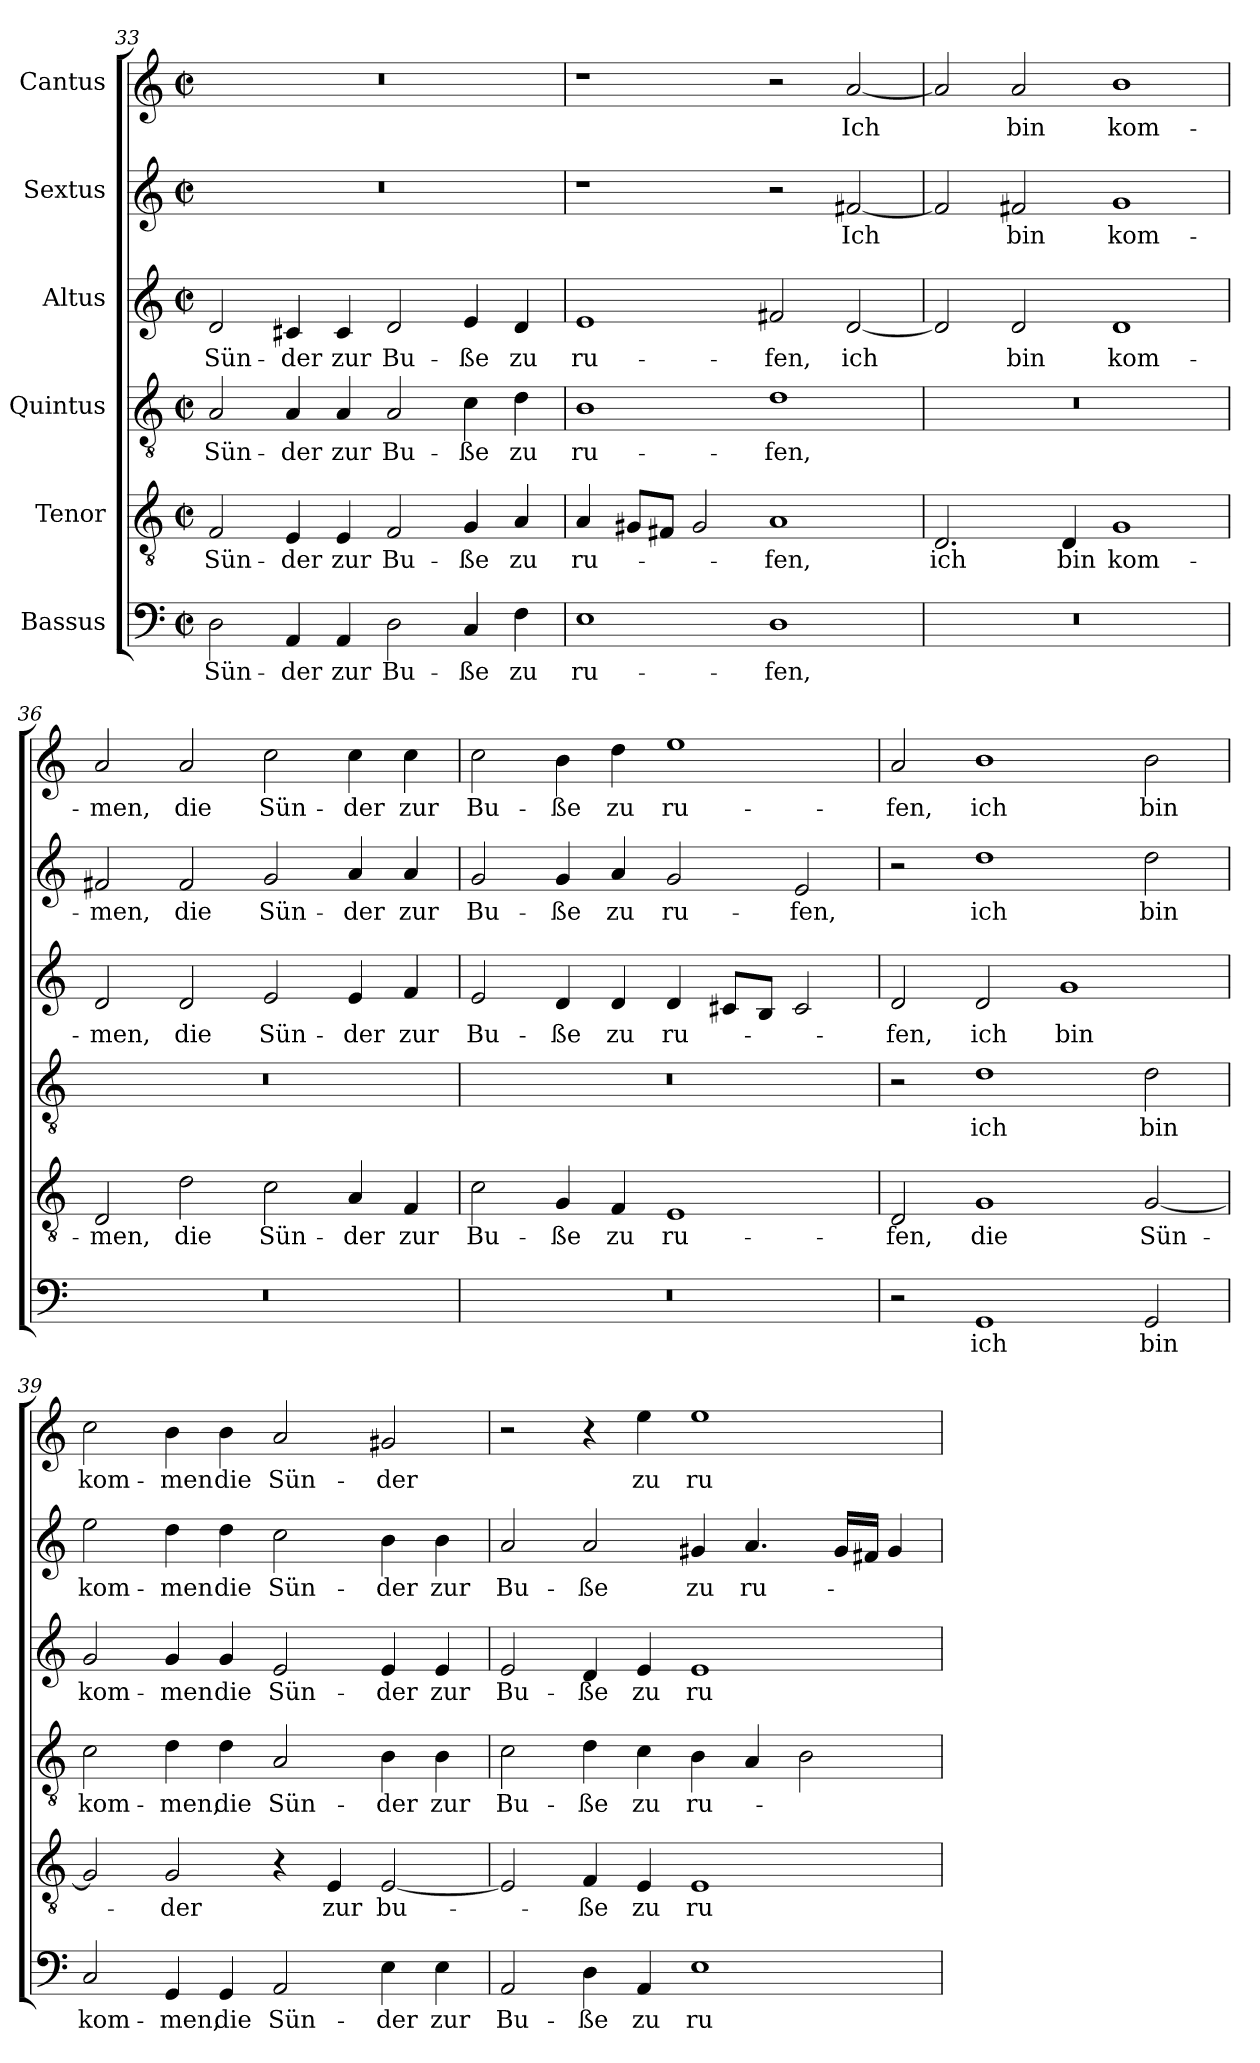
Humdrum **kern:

**kern	**text	**kern	**text	**kern	**text	**kern	**text	**kern	**text	**kern	**text
*part6	*part6	*part5	*part5	*part4	*part4	*part3	*part3	*part2	*part2	*part1	*part1
*staff6	*staff6	*staff5	*staff5	*staff4	*staff4	*staff3	*staff3	*staff2	*staff2	*staff1	*staff1
*I"Bassus	*	*I"Tenor	*	*I"Quintus	*	*I"Altus	*	*I"Sextus	*	*I"Cantus	*
*clefF4	*	*clefGv2	*	*clefGv2	*	*clefG2	*	*clefG2	*	*clefG2	*
*k[]	*	*k[]	*	*k[]	*	*k[]	*	*k[]	*	*k[]	*
*M4/2	*	*M4/2	*	*M4/2	*	*M4/2	*	*M4/2	*	*M4/2	*
*met(c|)	*	*met(c|)	*	*met(c|)	*	*met(c|)	*	*met(c|)	*	*met(c|)	*
=33	=33	=33	=33	=33	=33	=33	=33	=33	=33	=33	=33
!	!LO:LY:b	!	!LO:LY:b	!	!LO:LY:b	!	!LO:LY:b	!	!	!	!
2D\	Sün-	2F/	Sün-	2A/	Sün-	2d/	Sün-	0r	.	0r	.
!	!LO:LY:b	!	!LO:LY:b	!	!LO:LY:b	!	!LO:LY:b	!	!	!	!
4AA/	-der	4E/	-der	4A/	-der	4c#X/	-der	.	.	.	.
!	!LO:LY:b	!	!LO:LY:b	!	!LO:LY:b	!	!LO:LY:b	!	!	!	!
4AA/	zur	4E/	zur	4A/	zur	4c#/	zur	.	.	.	.
!	!LO:LY:b	!	!LO:LY:b	!	!LO:LY:b	!	!LO:LY:b	!	!	!	!
2D\	Bu-	2F/	Bu-	2A/	Bu-	2d/	Bu-	.	.	.	.
!	!LO:LY:b	!	!LO:LY:b	!	!LO:LY:b	!	!LO:LY:b	!	!	!	!
4C/	-ße	4G/	-ße	4c\	-ße	4e/	-ße	.	.	.	.
!	!LO:LY:b	!	!LO:LY:b	!	!LO:LY:b	!	!LO:LY:b	!	!	!	!
4F\	zu	4A/	zu	4d\	zu	4d/	zu	.	.	.	.
!!LO:PB:g=z
=34	=34	=34	=34	=34	=34	=34	=34	=34	=34	=34	=34
!	!LO:LY:b	!	!LO:LY:b	!	!LO:LY:b	!	!LO:LY:b	!	!	!	!
1E	ru-	4A/	ru-	1B	ru-	1e	ru-	1r	.	1r	.
.	.	8G#X/L	.	.	.	.	.	.	.	.	.
.	.	8F#X/J	.	.	.	.	.	.	.	.	.
.	.	2G#/	.	.	.	.	.	.	.	.	.
!	!LO:LY:b	!	!LO:LY:b	!	!LO:LY:b	!	!LO:LY:b	!	!	!	!
1D	-fen,	1A	-fen,	1d	-fen,	2f#X/	-fen,	2r	.	2r	.
!	!	!	!	!	!	!	!LO:LY:b	!	!LO:LY:b	!	!LO:LY:b
.	.	.	.	.	.	[2d/	ich	[2f#X/	Ich	[2a/	Ich
=35	=35	=35	=35	=35	=35	=35	=35	=35	=35	=35	=35
!	!	!	!LO:LY:b	!	!	!	!	!	!	!	!
0r	.	2.D/	ich	0r	.	2d/]	.	2f#/]	.	2a/]	.
!	!	!	!	!	!	!	!LO:LY:b	!	!LO:LY:b	!	!LO:LY:b
.	.	.	.	.	.	2d/	bin	2f#X/	bin	2a/	bin
!	!	!	!LO:LY:b	!	!	!	!	!	!	!	!
.	.	4D/	bin	.	.	.	.	.	.	.	.
!	!	!	!LO:LY:b	!	!	!	!LO:LY:b	!	!LO:LY:b	!	!LO:LY:b
.	.	1G	kom-	.	.	1d	kom-	1g	kom-	1b	kom-
=36	=36	=36	=36	=36	=36	=36	=36	=36	=36	=36	=36
!	!	!	!LO:LY:b	!	!	!	!LO:LY:b	!	!LO:LY:b	!	!LO:LY:b
0r	.	2D/	-men,	0r	.	2d/	-men,	2f#X/	-men,	2a/	-men,
!	!	!	!LO:LY:b	!	!	!	!LO:LY:b	!	!LO:LY:b	!	!LO:LY:b
.	.	2d\	die	.	.	2d/	die	2f#/	die	2a/	die
!	!	!	!LO:LY:b	!	!	!	!LO:LY:b	!	!LO:LY:b	!	!LO:LY:b
.	.	2c\	Sün-	.	.	2e/	Sün-	2g/	Sün-	2cc\	Sün-
!	!	!	!LO:LY:b	!	!	!	!LO:LY:b	!	!LO:LY:b	!	!LO:LY:b
.	.	4A/	-der	.	.	4e/	-der	4a/	-der	4cc\	-der
!	!	!	!LO:LY:b	!	!	!	!LO:LY:b	!	!LO:LY:b	!	!LO:LY:b
.	.	4F/	zur	.	.	4f/	zur	4a/	zur	4cc\	zur
!!LO:LB:g=z
=37	=37	=37	=37	=37	=37	=37	=37	=37	=37	=37	=37
!	!	!	!LO:LY:b	!	!	!	!LO:LY:b	!	!LO:LY:b	!	!LO:LY:b
0r	.	2c\	Bu-	0r	.	2e/	Bu-	2g/	Bu-	2cc\	Bu-
!	!	!	!LO:LY:b	!	!	!	!LO:LY:b	!	!LO:LY:b	!	!LO:LY:b
.	.	4G/	-ße	.	.	4d/	-ße	4g/	-ße	4b\	-ße
!	!	!	!LO:LY:b	!	!	!	!LO:LY:b	!	!LO:LY:b	!	!LO:LY:b
.	.	4F/	zu	.	.	4d/	zu	4a/	zu	4dd\	zu
!	!	!	!LO:LY:b	!	!	!	!LO:LY:b	!	!LO:LY:b	!	!LO:LY:b
.	.	1E	ru-	.	.	4d/	ru-	2g/	ru-	1ee	ru-
.	.	.	.	.	.	8c#X/L	.	.	.	.	.
.	.	.	.	.	.	8B/J	.	.	.	.	.
!	!	!	!	!	!	!	!	!	!LO:LY:b	!	!
.	.	.	.	.	.	2c#/	.	2e/	-fen,	.	.
=38	=38	=38	=38	=38	=38	=38	=38	=38	=38	=38	=38
!	!	!	!LO:LY:b	!	!	!	!LO:LY:b	!	!	!	!LO:LY:b
2r	.	2D/	-fen,	2r	.	2d/	-fen,	2r	.	2a/	-fen,
!	!LO:LY:b	!	!LO:LY:b	!	!LO:LY:b	!	!LO:LY:b	!	!LO:LY:b	!	!LO:LY:b
1GG	ich	1G	die	1d	ich	2d/	ich	1dd	ich	1b	ich
!	!	!	!	!	!	!	!LO:LY:b	!	!	!	!
.	.	.	.	.	.	1g	bin	.	.	.	.
!	!LO:LY:b	!	!LO:LY:b	!	!LO:LY:b	!	!	!	!LO:LY:b	!	!LO:LY:b
2GG/	bin	[2G/	Sün-	2d\	bin	.	.	2dd\	bin	2b\	bin
=39	=39	=39	=39	=39	=39	=39	=39	=39	=39	=39	=39
!	!LO:LY:b	!	!	!	!LO:LY:b	!	!LO:LY:b	!	!LO:LY:b	!	!LO:LY:b
2C/	kom-	2G/]	.	2c\	kom-	2g/	kom-	2ee\	kom-	2cc\	kom-
!	!LO:LY:b	!	!LO:LY:b	!	!LO:LY:b	!	!LO:LY:b	!	!LO:LY:b	!	!LO:LY:b
4GG/	-men,	2G/	-der	4d\	-men,	4g/	-men	4dd\	-men	4b\	-men
!	!LO:LY:b	!	!	!	!LO:LY:b	!	!LO:LY:b	!	!LO:LY:b	!	!LO:LY:b
4GG/	die	.	.	4d\	die	4g/	die	4dd\	die	4b\	die
!	!LO:LY:b	!	!	!	!LO:LY:b	!	!LO:LY:b	!	!LO:LY:b	!	!LO:LY:b
2AA/	Sün-	4r	.	2A/	Sün-	2e/	Sün-	2cc\	Sün-	2a/	Sün-
!	!	!	!LO:LY:b	!	!	!	!	!	!	!	!
.	.	4E/	zur	.	.	.	.	.	.	.	.
!	!LO:LY:b	!	!LO:LY:b	!	!LO:LY:b	!	!LO:LY:b	!	!LO:LY:b	!	!LO:LY:b
4E\	-der	[2E/	bu-	4B\	-der	4e/	-der	4b\	-der	2g#X/	-der
!	!LO:LY:b	!	!	!	!LO:LY:b	!	!LO:LY:b	!	!LO:LY:b	!	!
4E\	zur	.	.	4B\	zur	4e/	zur	4b\	zur	.	.
!!LO:PB:g=z
=40	=40	=40	=40	=40	=40	=40	=40	=40	=40	=40	=40
!	!LO:LY:b	!	!	!	!LO:LY:b	!	!LO:LY:b	!	!LO:LY:b	!	!
2AA/	Bu-	2E/]	.	2c\	Bu-	2e/	Bu-	2a/	Bu-	2r	.
!	!LO:LY:b	!	!LO:LY:b	!	!LO:LY:b	!	!LO:LY:b	!	!LO:LY:b	!	!
4D\	-ße	4F/	ße	4d\	-ße	4d/	-ße	2a/	-ße	4r	.
!	!LO:LY:b	!	!LO:LY:b	!	!LO:LY:b	!	!LO:LY:b	!	!	!	!LO:LY:b
4AA/	zu	4E/	zu	4c\	zu	4e/	zu	.	.	4ee\	zu
!	!LO:LY:b	!	!LO:LY:b	!	!LO:LY:b	!	!LO:LY:b	!	!LO:LY:b	!	!LO:LY:b
1E	ru-	1E	ru-	4B\	ru-	1e	ru-	4g#X/	zu	1ee	ru-
!	!	!	!	!	!	!	!	!	!LO:LY:b	!	!
.	.	.	.	4A/	.	.	.	4.a/	ru-	.	.
.	.	.	.	2B\	.	.	.	.	.	.	.
.	.	.	.	.	.	.	.	16g#/LL	.	.	.
.	.	.	.	.	.	.	.	16f#X/JJ	.	.	.
.	.	.	.	.	.	.	.	4g#/	.	.	.
=	=	=	=	=	=	=	=	=	=	=	=
*-	*-	*-	*-	*-	*-	*-	*-	*-	*-	*-	*-
